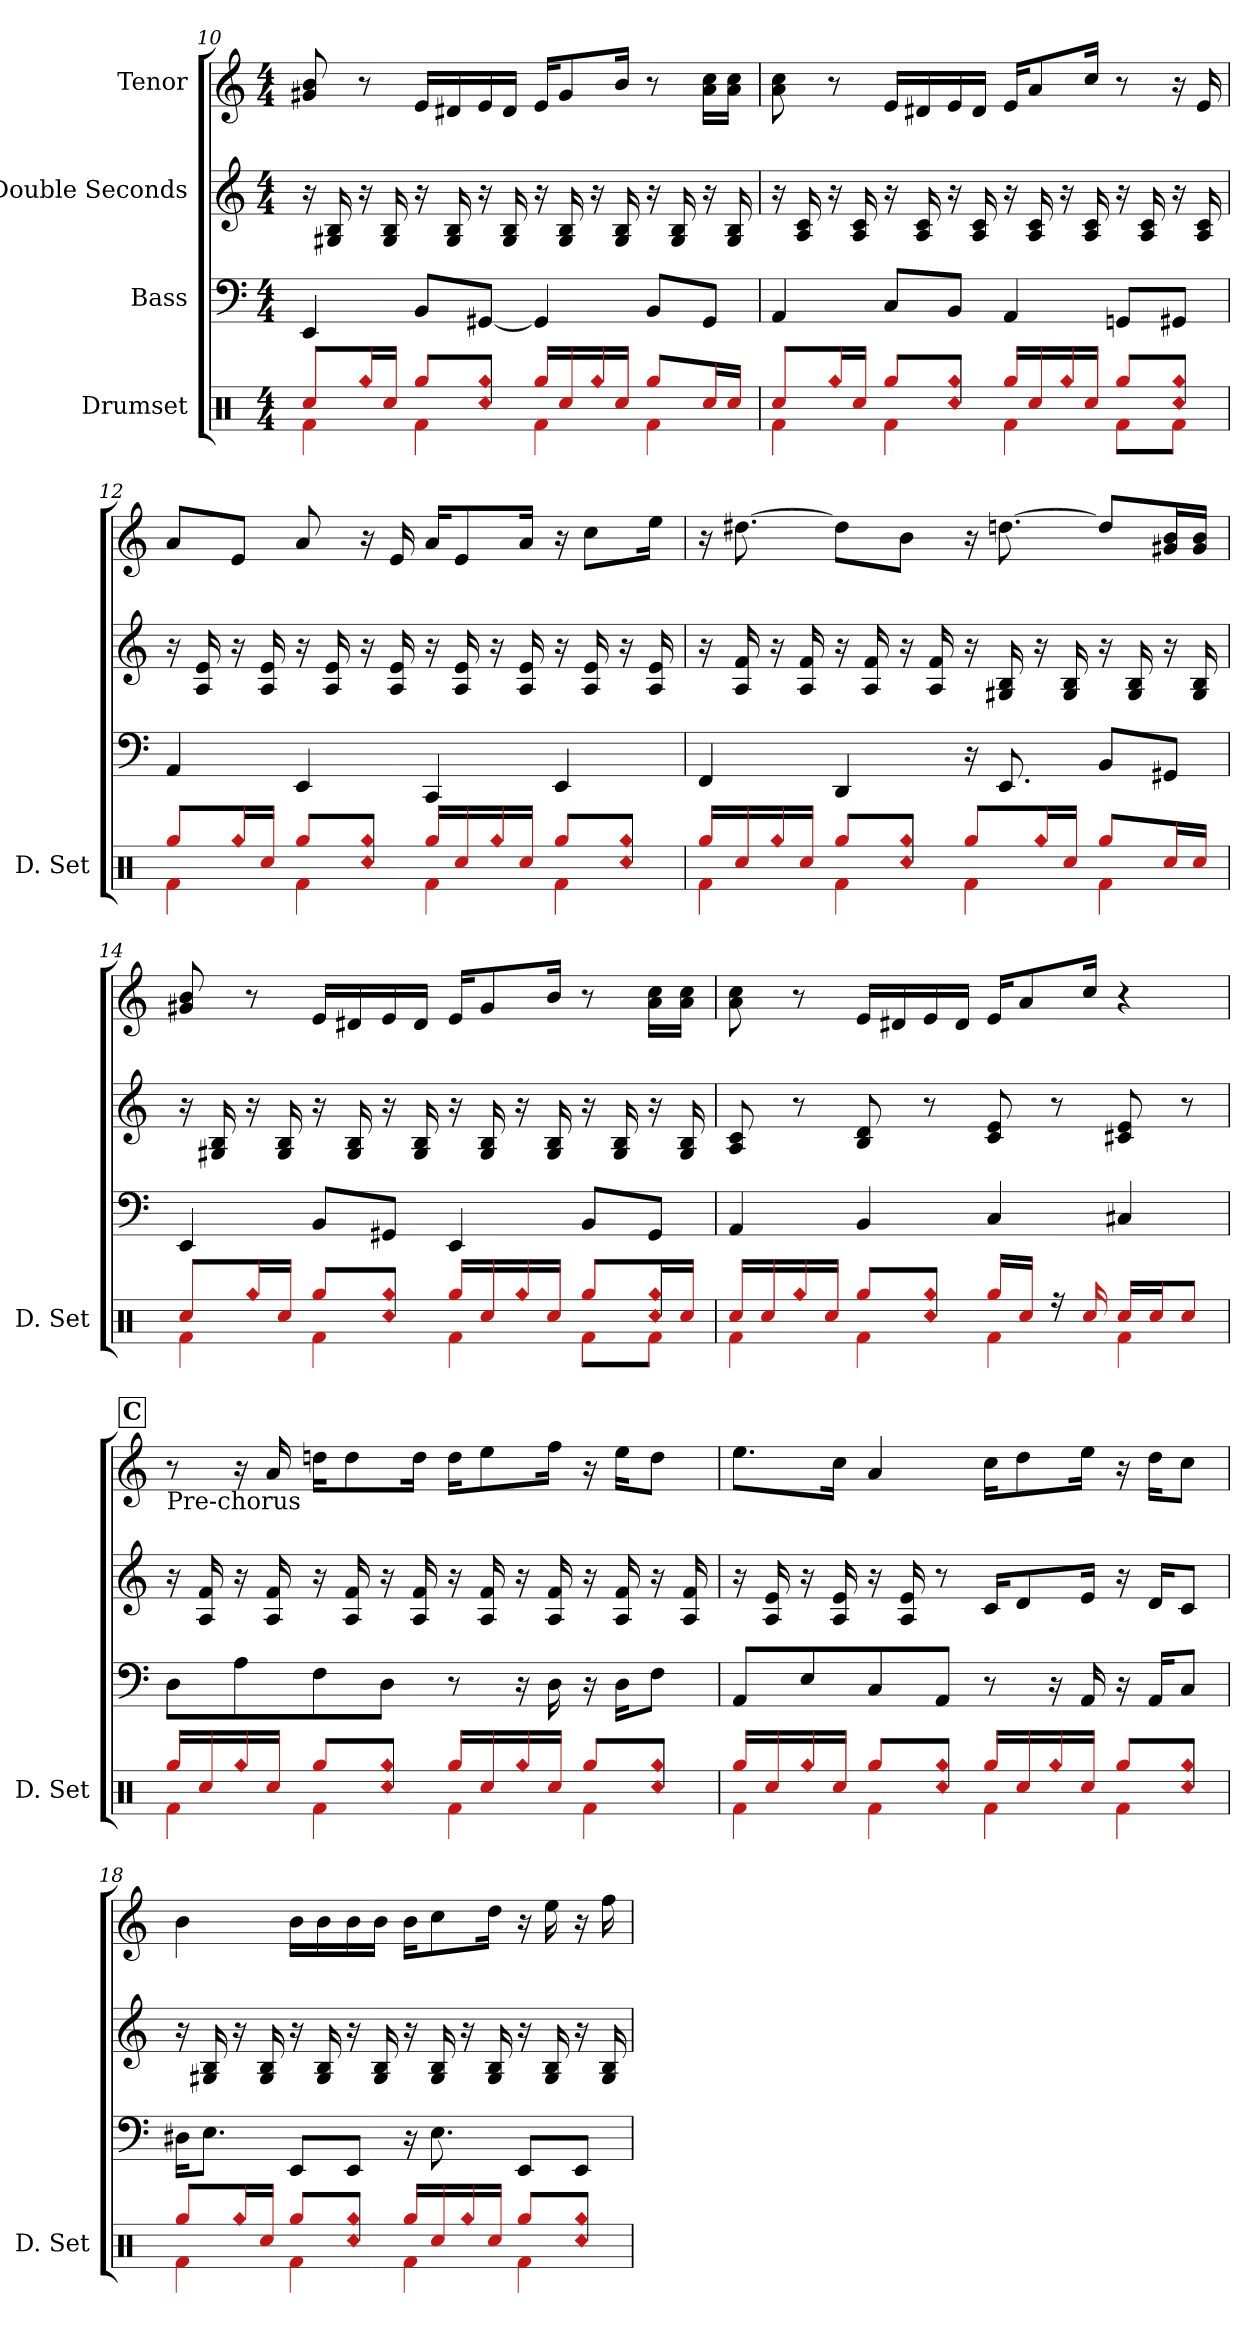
**kern	**kern	**kern	**kern
*part4	*part3	*part2	*part1
*staff4	*staff3	*staff2	*staff1
*I"Drumset	*I"Bass	*I"Double Seconds	*I"Tenor
*I'D. Set	*	*	*
*clefX	*clefF4	*clefG2	*clefG2
*	*ITrd7c12	*	*
*k[]	*k[]	*k[]	*k[]
*M4/4	*M4/4	*M4/4	*M4/4
=10	=10	=10	=10
*^	*	*	*
8cci/L	4fj\	4EEEi/	16r	8g#Xi/ 8bj/
.	.	.	16G#Xi/ 16Bj/	.
!LO:N:head=diamond	!	!	!	!
16ggj/L	.	.	16r	8r
16cci/JJ	.	.	16G#i/ 16Bj/	.
8ggj/L	4fj\	8BBBj/L	16r	16ei/LL
.	.	.	16G#i/ 16Bj/	16d#Xj/
!LO:N:n=1:head=diamond	!	!	!	!
!LO:N:n=2:head=diamond	!	!	!	!
8cci/ 8ggj/J	.	[8GGG#Xi/J	16r	16ei/
.	.	.	16G#i/ 16Bj/	16d#j/JJ
16ggj/LL	4fj\	4GGG#i/]	16r	16ei/KL
16cci/	.	.	16G#i/ 16Bj/	8g#i/
!LO:N:head=diamond	!	!	!	!
16ggj/	.	.	16r	.
16cci/JJ	.	.	16G#i/ 16Bj/	16bj/Jk
8ggj/L	4fj\	8BBBj/L	16r	8r
.	.	.	16G#i/ 16Bj/	.
16cci/L	.	8GGG#i/J	16r	16aj\ 16cci\LL
16cci/JJ	.	.	16G#i/ 16Bj/	16aj\ 16cci\JJ
!!LO:LB:g=z
=11	=11	=11	=11	=11
8cci/L	4fj\	4AAAj/	16r	8aj\ 8cci\
.	.	.	16Aj/ 16ci/	.
!LO:N:head=diamond	!	!	!	!
16ggj/L	.	.	16r	8r
16cci/JJ	.	.	16Aj/ 16ci/	.
8ggj/L	4fj\	8CCi/L	16r	16ei/LL
.	.	.	16Aj/ 16ci/	16d#Xj/
!LO:N:n=1:head=diamond	!	!	!	!
!LO:N:n=2:head=diamond	!	!	!	!
8cci/ 8ggj/J	.	8BBBj/J	16r	16ei/
.	.	.	16Aj/ 16ci/	16d#j/JJ
16ggj/LL	4fj\	4AAAj/	16r	16ei/KL
16cci/	.	.	16Aj/ 16ci/	8aj/
!LO:N:head=diamond	!	!	!	!
16ggj/	.	.	16r	.
16cci/JJ	.	.	16Aj/ 16ci/	16cci/Jk
8ggj/L	8fj\L	8GGGnj/L	16r	8r
.	.	.	16Aj/ 16ci/	.
!LO:N:n=1:head=diamond	!	!	!	!
!LO:N:n=2:head=diamond	!	!	!	!
8cci/ 8ggj/J	8fj\J	8GGG#Xi/J	16r	16r
.	.	.	16Aj/ 16ci/	16ei/
=12	=12	=12	=12	=12
8ggj/L	4fj\	4AAAj/	16r	8aj/L
.	.	.	16Aj/ 16ei/	.
!LO:N:head=diamond	!	!	!	!
16ggj/L	.	.	16r	8ei/J
16cci/JJ	.	.	16Aj/ 16ei/	.
8ggj/L	4fj\	4EEEi/	16r	8aj/
.	.	.	16Aj/ 16ei/	.
!LO:N:n=1:head=diamond	!	!	!	!
!LO:N:n=2:head=diamond	!	!	!	!
8cci/ 8ggj/J	.	.	16r	16r
.	.	.	16Aj/ 16ei/	16ei/
16ggj/LL	4fj\	4CCCi/	16r	16aj/KL
16cci/	.	.	16Aj/ 16ei/	8ei/
!LO:N:head=diamond	!	!	!	!
16ggj/	.	.	16r	.
16cci/JJ	.	.	16Aj/ 16ei/	16aj/Jk
8ggj/L	4fj\	4EEEi/	16r	16r
.	.	.	16Aj/ 16ei/	8cci\L
!LO:N:n=1:head=diamond	!	!	!	!
!LO:N:n=2:head=diamond	!	!	!	!
8cci/ 8ggj/J	.	.	16r	.
.	.	.	16Aj/ 16ei/	16eei\Jk
!!LO:LB:g=z
=13	=13	=13	=13	=13
16ggj/LL	4fj\	4FFFj/	16r	16r
16cci/	.	.	16Aj/ 16fj/	[8.dd#Xj\
!LO:N:head=diamond	!	!	!	!
16ggj/	.	.	16r	.
16cci/JJ	.	.	16Aj/ 16fj/	.
8ggj/L	4fj\	4DDDi/	16r	8dd#j\L]
.	.	.	16Aj/ 16fj/	.
!LO:N:n=1:head=diamond	!	!	!	!
!LO:N:n=2:head=diamond	!	!	!	!
8cci/ 8ggj/J	.	.	16r	8bj\J
.	.	.	16Aj/ 16fj/	.
8ggj/L	4fj\	16r	16r	16r
.	.	8.EEEi/	16G#Xi/ 16Bj/	[8.ddni\
!LO:N:head=diamond	!	!	!	!
16ggj/L	.	.	16r	.
16cci/JJ	.	.	16G#i/ 16Bj/	.
8ggj/L	4fj\	8BBBj/L	16r	8ddi/L]
.	.	.	16G#i/ 16Bj/	.
16cci/L	.	8GGG#Xi/J	16r	16g#Xi/ 16bj/L
16cci/JJ	.	.	16G#i/ 16Bj/	16g#i/ 16bj/JJ
=14	=14	=14	=14	=14
8cci/L	4fj\	4EEEi/	16r	8g#Xi/ 8bj/
.	.	.	16G#Xi/ 16Bj/	.
!LO:N:head=diamond	!	!	!	!
16ggj/L	.	.	16r	8r
16cci/JJ	.	.	16G#i/ 16Bj/	.
8ggj/L	4fj\	8BBBj/L	16r	16ei/LL
.	.	.	16G#i/ 16Bj/	16d#Xj/
!LO:N:n=1:head=diamond	!	!	!	!
!LO:N:n=2:head=diamond	!	!	!	!
8cci/ 8ggj/J	.	8GGG#Xi/J	16r	16ei/
.	.	.	16G#i/ 16Bj/	16d#j/JJ
16ggj/LL	4fj\	4EEEi/	16r	16ei/KL
16cci/	.	.	16G#i/ 16Bj/	8g#i/
!LO:N:head=diamond	!	!	!	!
16ggj/	.	.	16r	.
16cci/JJ	.	.	16G#i/ 16Bj/	16bj/Jk
8ggj/L	8fj\L	8BBBj/L	16r	8r
.	.	.	16G#i/ 16Bj/	.
!LO:N:n=1:head=diamond	!	!	!	!
!LO:N:n=2:head=diamond	!	!	!	!
16cci/ 16ggj/L	8fj\J	8GGG#i/J	16r	16aj\ 16cci\LL
16cci/JJ	.	.	16G#i/ 16Bj/	16aj\ 16cci\JJ
!!LO:LB:g=z
=15	=15	=15	=15	=15
16cci/LL	4fj\	4AAAj/	8Aj/ 8ci/	8aj\ 8cci\
16cci/	.	.	.	.
!LO:N:head=diamond	!	!	!	!
16ggj/	.	.	8r	8r
16cci/JJ	.	.	.	.
8ggj/L	4fj\	4BBBj/	8Bj/ 8di/	16ei/LL
.	.	.	.	16d#Xj/
!LO:N:n=1:head=diamond	!	!	!	!
!LO:N:n=2:head=diamond	!	!	!	!
8cci/ 8ggj/J	.	.	8r	16ei/
.	.	.	.	16d#j/JJ
16ggj/LL	4fj\	4CCi/	8ci/ 8ei/	16ei/KL
16cci/JJ	.	.	.	8aj/
16r	.	.	8r	.
16cci/	.	.	.	16cci/Jk
16cci/LL	4fj\	4CC#Xj/	8c#Xj/ 8ei/	4r
16cci/J	.	.	.	.
8cci/J	.	.	8r	.
!!LO:REH:place=s1:b:fs=14:t=C
=16	=16	=16	=16	=16
!	!	!	!	!LO:TX:b:t=Pre-chorus
16ggj/LL	4fj\	8DDi\L	16r	8r
16cci/	.	.	16Aj/ 16fj/	.
!LO:N:head=diamond	!	!	!	!
16ggj/	.	8AAj\	16r	16r
16cci/JJ	.	.	16Aj/ 16fj/	16aj/
8ggj/L	4fj\	8FFj\	16r	16ddni\KL
.	.	.	16Aj/ 16fj/	8ddi\
!LO:N:n=1:head=diamond	!	!	!	!
!LO:N:n=2:head=diamond	!	!	!	!
8cci/ 8ggj/J	.	8DDi\J	16r	.
.	.	.	16Aj/ 16fj/	16ddi\Jk
16ggj/LL	4fj\	8r	16r	16ddi\KL
16cci/	.	.	16Aj/ 16fj/	8eei\
!LO:N:head=diamond	!	!	!	!
16ggj/	.	16r	16r	.
16cci/JJ	.	16DDi\	16Aj/ 16fj/	16ffj\Jk
8ggj/L	4fj\	16r	16r	16r
.	.	16DDi\KL	16Aj/ 16fj/	16eei\KL
!LO:N:n=1:head=diamond	!	!	!	!
!LO:N:n=2:head=diamond	!	!	!	!
8cci/ 8ggj/J	.	8FFj\J	16r	8ddi\J
.	.	.	16Aj/ 16fj/	.
!!LO:LB:g=z
=17	=17	=17	=17	=17
16ggj/LL	4fj\	8AAAj/L	16r	8.eei\L
16cci/	.	.	16Aj/ 16ei/	.
!LO:N:head=diamond	!	!	!	!
16ggj/	.	8EEi/	16r	.
16cci/JJ	.	.	16Aj/ 16ei/	16cci\Jk
8ggj/L	4fj\	8CCi/	16r	4aj/
.	.	.	16Aj/ 16ei/	.
!LO:N:n=1:head=diamond	!	!	!	!
!LO:N:n=2:head=diamond	!	!	!	!
8cci/ 8ggj/J	.	8AAAj/J	8r	.
16ggj/LL	4fj\	8r	16ci/KL	16cci\KL
16cci/	.	.	8di/	8ddi\
!LO:N:head=diamond	!	!	!	!
16ggj/	.	16r	.	.
16cci/JJ	.	16AAAj/	16ei/Jk	16eei\Jk
8ggj/L	4fj\	16r	16r	16r
.	.	16AAAj/KL	16di/KL	16ddi\KL
!LO:N:n=1:head=diamond	!	!	!	!
!LO:N:n=2:head=diamond	!	!	!	!
8cci/ 8ggj/J	.	8CCi/J	8ci/J	8cci\J
=18	=18	=18	=18	=18
8ggj/L	4fj\	16DD#Xj\KL	16r	4bj\
.	.	8.EEi\J	16G#Xi/ 16Bj/	.
!LO:N:head=diamond	!	!	!	!
16ggj/L	.	.	16r	.
16cci/JJ	.	.	16G#i/ 16Bj/	.
8ggj/L	4fj\	8EEEi/L	16r	16bj\LL
.	.	.	16G#i/ 16Bj/	16bj\
!LO:N:n=1:head=diamond	!	!	!	!
!LO:N:n=2:head=diamond	!	!	!	!
8cci/ 8ggj/J	.	8EEEi/J	16r	16bj\
.	.	.	16G#i/ 16Bj/	16bj\JJ
16ggj/LL	4fj\	16r	16r	16bj\KL
16cci/	.	8.EEi\	16G#i/ 16Bj/	8cci\
!LO:N:head=diamond	!	!	!	!
16ggj/	.	.	16r	.
16cci/JJ	.	.	16G#i/ 16Bj/	16ddi\Jk
8ggj/L	4fj\	8EEEi/L	16r	16r
.	.	.	16G#i/ 16Bj/	16eei\
!LO:N:n=1:head=diamond	!	!	!	!
!LO:N:n=2:head=diamond	!	!	!	!
8cci/ 8ggj/J	.	8EEEi/J	16r	16r
.	.	.	16G#i/ 16Bj/	16ffj\
*v	*v	*	*	*
=	=	=	=
*-	*-	*-	*-
